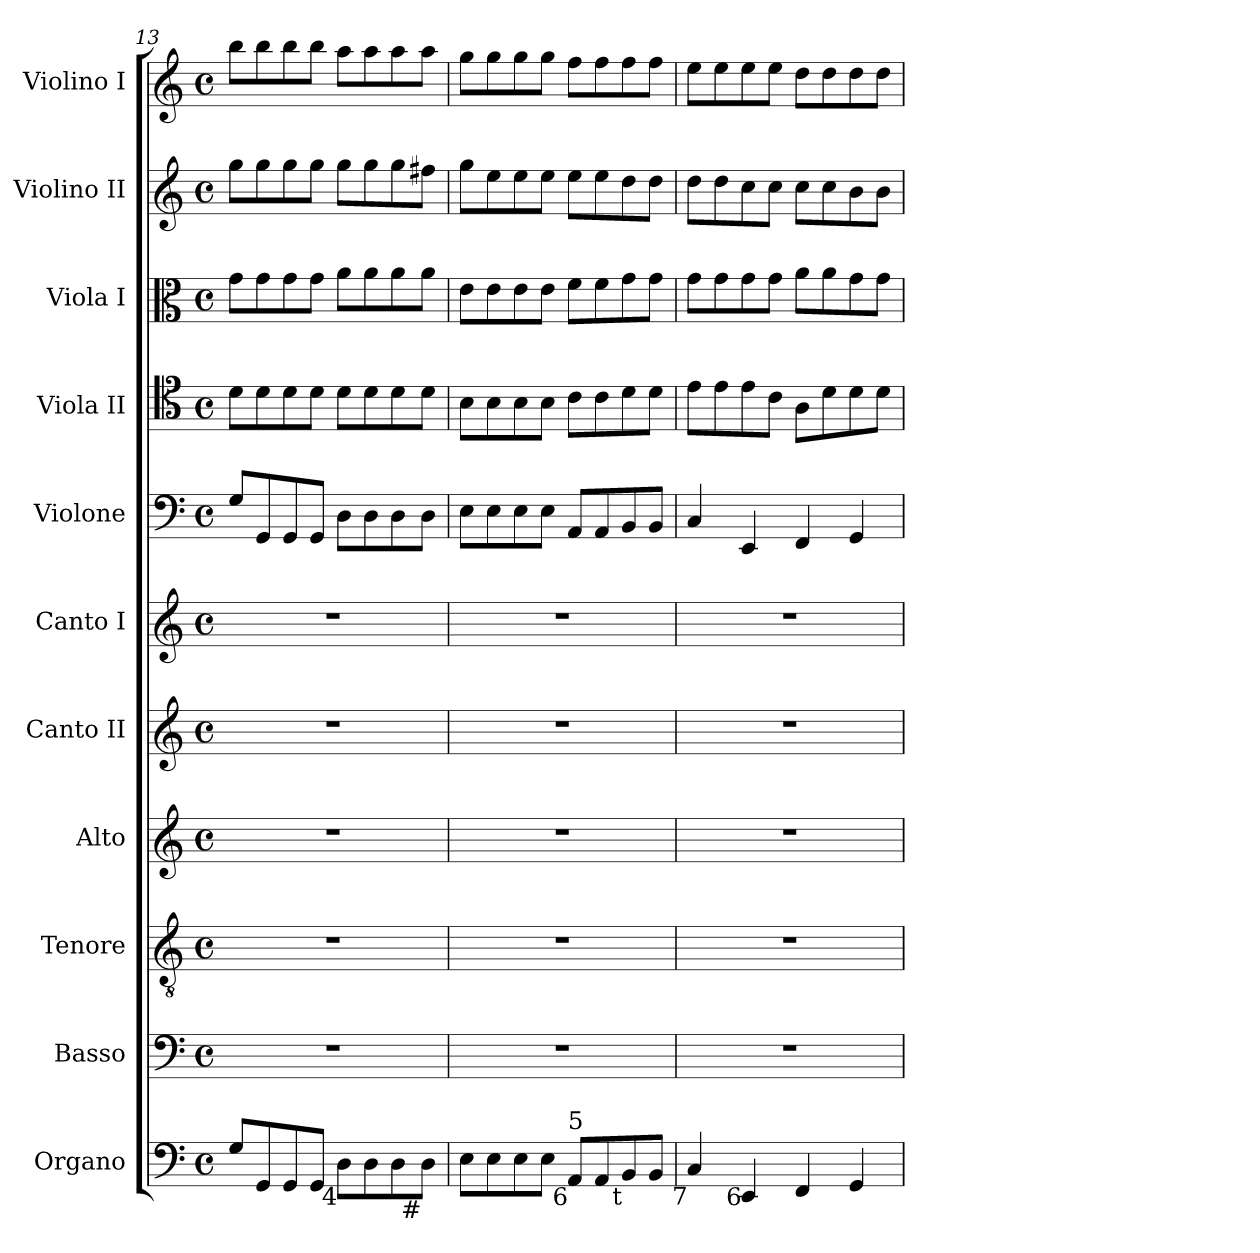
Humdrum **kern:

**kern	**kern	**kern	**kern	**kern	**kern	**kern	**kern	**kern	**kern	**kern
*part11	*part10	*part9	*part8	*part7	*part6	*part5	*part4	*part3	*part2	*part1
*staff11	*staff10	*staff9	*staff8	*staff7	*staff6	*staff5	*staff4	*staff3	*staff2	*staff1
*I"Organo	*I"Basso	*I"Tenore	*I"Alto	*I"Canto II	*I"Canto I	*I"Violone	*I"Viola II	*I"Viola I	*I"Violino II	*I"Violino I
*I'Org.	*I'B.	*I'T.	*I'A.	*I'C. II	*I'C. I	*I'Vne.	*I'Vla. II	*I'Vla. I	*I'Vl. II	*I'Vl. I
*clefF4	*clefF4	*clefGv2	*clefG2	*clefG2	*clefG2	*clefF4	*clefC4	*clefC3	*clefG2	*clefG2
*	*	*ITrd7c12	*	*	*	*	*	*	*	*
*k[]	*k[]	*k[]	*k[]	*k[]	*k[]	*k[]	*k[]	*k[]	*k[]	*k[]
*C:	*C:	*C:	*C:	*C:	*C:	*C:	*C:	*C:	*C:	*C:
*M4/4	*M4/4	*M4/4	*M4/4	*M4/4	*M4/4	*M4/4	*M4/4	*M4/4	*M4/4	*M4/4
*met(c)	*met(c)	*met(c)	*met(c)	*met(c)	*met(c)	*met(c)	*met(c)	*met(c)	*met(c)	*met(c)
=13	=13	=13	=13	=13	=13	=13	=13	=13	=13	=13
8Gi/L	1r	1r	1r	1r	1r	8Gi/L	8di\L	8gi\L	8ggi\L	8bbi\L
8GGi/	.	.	.	.	.	8GGi/	8di\	8gi\	8ggi\	8bbi\
8GGi/	.	.	.	.	.	8GGi/	8di\	8gi\	8ggi\	8bbi\
8GGi/J	.	.	.	.	.	8GGi/J	8di\J	8gi\J	8ggi\J	8bbi\J
!LO:TX:b:rj:t=4	!	!	!	!	!	!	!	!	!	!
8Di\L	.	.	.	.	.	8Di\L	8di\L	8ai\L	8ggi\L	8aai\L
8Di\	.	.	.	.	.	8Di\	8di\	8ai\	8ggi\	8aai\
8Di\	.	.	.	.	.	8Di\	8di\	8ai\	8ggi\	8aai\
!LO:TX:b:rj:t=#	!	!	!	!	!	!	!	!	!	!
8Di\J	.	.	.	.	.	8Di\J	8di\J	8ai\J	8ff#Xi\J	8aai\J
=14	=14	=14	=14	=14	=14	=14	=14	=14	=14	=14
8Ei\L	1r	1r	1r	1r	1r	8Ei\L	8Bi\L	8ei\L	8ggi\L	8ggi\L
8Ei\	.	.	.	.	.	8Ei\	8Bi\	8ei\	8eei\	8ggi\
8Ei\	.	.	.	.	.	8Ei\	8Bi\	8ei\	8eei\	8ggi\
8Ei\J	.	.	.	.	.	8Ei\J	8Bi\J	8ei\J	8eei\J	8ggi\J
!LO:TX:b:rj:t=6	!	!	!	!	!	!	!	!	!	!
!LO:TX:t=5	!	!	!	!	!	!	!	!	!	!
8AAi/L	.	.	.	.	.	8AAi/L	8ci\L	8fi\L	8eei\L	8ffi\L
8AAi/	.	.	.	.	.	8AAi/	8ci\	8fi\	8eei\	8ffi\
!LO:TX:b:rj:t=t	!	!	!	!	!	!	!	!	!	!
8BBi/	.	.	.	.	.	8BBi/	8di\	8gi\	8ddi\	8ffi\
8BBi/J	.	.	.	.	.	8BBi/J	8di\J	8gi\J	8ddi\J	8ffi\J
=15	=15	=15	=15	=15	=15	=15	=15	=15	=15	=15
!LO:TX:b:rj:t=7	!	!	!	!	!	!	!	!	!	!
4Ci/	1r	1r	1r	1r	1r	4Ci/	8ei\L	8gi\L	8ddi\L	8eei\L
.	.	.	.	.	.	.	8ei\	8gi\	8ddi\	8eei\
!LO:TX:b:rj:t=6	!	!	!	!	!	!	!	!	!	!
4EEi/	.	.	.	.	.	4EEi/	8ei\	8gi\	8cci\	8eei\
.	.	.	.	.	.	.	8ci\J	8gi\J	8cci\J	8eei\J
4FFi/	.	.	.	.	.	4FFi/	8Ai\L	8ai\L	8cci\L	8ddi\L
.	.	.	.	.	.	.	8di\	8ai\	8cci\	8ddi\
4GGi/	.	.	.	.	.	4GGi/	8di\	8gi\	8bi\	8ddi\
.	.	.	.	.	.	.	8di\J	8gi\J	8bi\J	8ddi\J
=	=	=	=	=	=	=	=	=	=	=
*-	*-	*-	*-	*-	*-	*-	*-	*-	*-	*-
